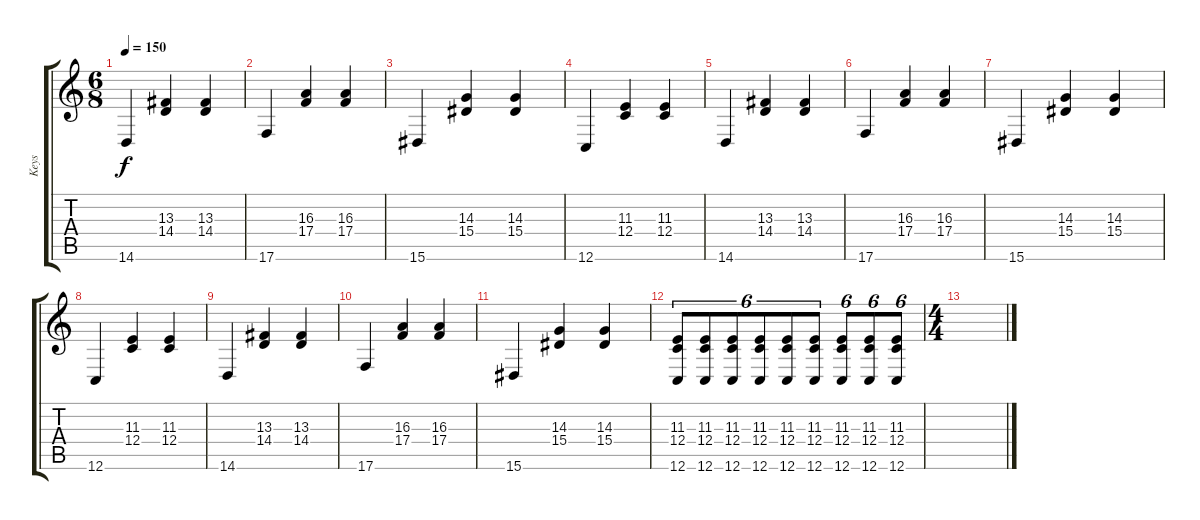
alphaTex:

\track ("Keys" "Keys") {instrument harpsichord}
\staff {score tabs}
\tuning (D4 A3 F3 C3 G2 C2) {hide}
\ts (6 8)
\tempo 150
\clef g2
\ks c
14.6.4{dy f} (13.3 14.4).4 (13.3 14.4).4 |
17.6.4 (16.3 17.4).4 (16.3 17.4).4 |
15.6.4 (14.3 15.4).4 (14.3 15.4).4 |
12.6.4 (11.3 12.4).4 (11.3 12.4).4 |
14.6.4 (13.3 14.4).4 (13.3 14.4).4 |
17.6.4 (16.3 17.4).4 (16.3 17.4).4 |
15.6.4 (14.3 15.4).4 (14.3 15.4).4 |
12.6.4 (11.3 12.4).4 (11.3 12.4).4 |
14.6.4 (13.3 14.4).4 (13.3 14.4).4 |
17.6.4 (16.3 17.4).4 (16.3 17.4).4 |
15.6.4 (14.3 15.4).4 (14.3 15.4).4 |
(11.3 12.4 12.6).8{tu (6 4)} (11.3 12.4 12.6).8{tu (6 4)} (11.3 12.4 12.6).8{tu (6 4)} (11.3 12.4 12.6).8{tu (6 4)} (11.3 12.4 12.6).8{tu (6 4)} (11.3 12.4 12.6).8{tu (6 4)} (11.3 12.4 12.6).8{tu (6 4)} (11.3 12.4 12.6).8{tu (6 4)} (11.3 12.4 12.6).8{tu (6 4)} |
\ts (4 4)
